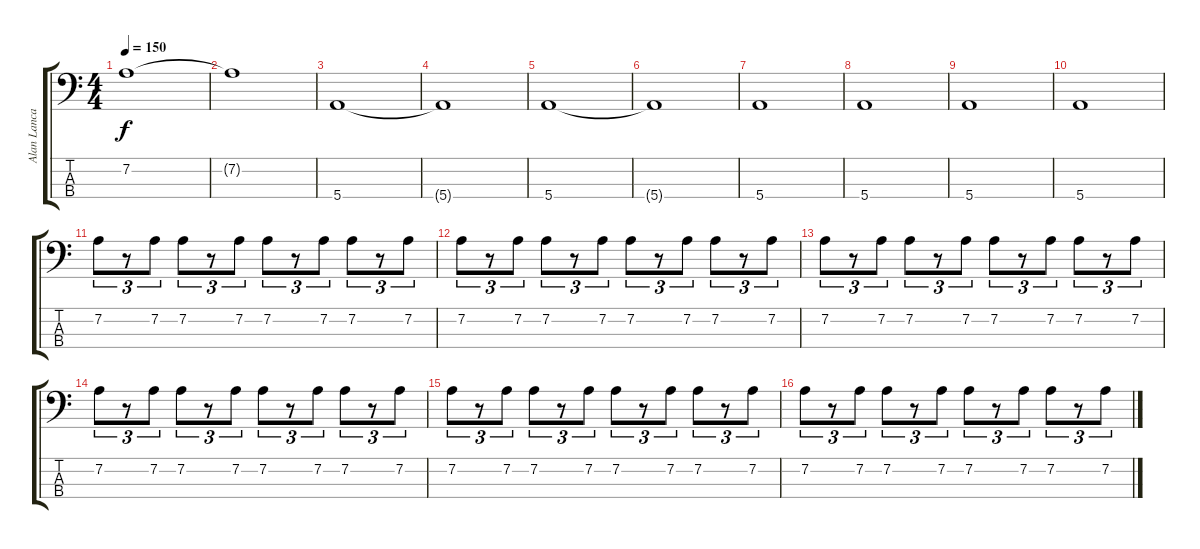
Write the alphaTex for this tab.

\track ("Alan Lancaster" "Alan Lanca") {instrument electricbassfinger}
\staff {score tabs}
\tuning (G2 D2 A1 E1) {hide}
\ts (4 4)
\tempo 150
\clef f4
\ks c
7.2.1{dy f} |
7.2{t}.1 |
5.4.1 |
5.4{t}.1 |
5.4.1 |
5.4{t}.1 |
5.4.1 |
5.4.1 |
5.4.1 |
5.4.1 |
7.2.8{tu (3 2)} r.8{tu (3 2)} 7.2.8{tu (3 2)} 7.2.8{tu (3 2)} r.8{tu (3 2)} 7.2.8{tu (3 2)} 7.2.8{tu (3 2)} r.8{tu (3 2)} 7.2.8{tu (3 2)} 7.2.8{tu (3 2)} r.8{tu (3 2)} 7.2.8{tu (3 2)} |
7.2.8{tu (3 2)} r.8{tu (3 2)} 7.2.8{tu (3 2)} 7.2.8{tu (3 2)} r.8{tu (3 2)} 7.2.8{tu (3 2)} 7.2.8{tu (3 2)} r.8{tu (3 2)} 7.2.8{tu (3 2)} 7.2.8{tu (3 2)} r.8{tu (3 2)} 7.2.8{tu (3 2)} |
7.2.8{tu (3 2)} r.8{tu (3 2)} 7.2.8{tu (3 2)} 7.2.8{tu (3 2)} r.8{tu (3 2)} 7.2.8{tu (3 2)} 7.2.8{tu (3 2)} r.8{tu (3 2)} 7.2.8{tu (3 2)} 7.2.8{tu (3 2)} r.8{tu (3 2)} 7.2.8{tu (3 2)} |
7.2.8{tu (3 2)} r.8{tu (3 2)} 7.2.8{tu (3 2)} 7.2.8{tu (3 2)} r.8{tu (3 2)} 7.2.8{tu (3 2)} 7.2.8{tu (3 2)} r.8{tu (3 2)} 7.2.8{tu (3 2)} 7.2.8{tu (3 2)} r.8{tu (3 2)} 7.2.8{tu (3 2)} |
7.2.8{tu (3 2)} r.8{tu (3 2)} 7.2.8{tu (3 2)} 7.2.8{tu (3 2)} r.8{tu (3 2)} 7.2.8{tu (3 2)} 7.2.8{tu (3 2)} r.8{tu (3 2)} 7.2.8{tu (3 2)} 7.2.8{tu (3 2)} r.8{tu (3 2)} 7.2.8{tu (3 2)} |
7.2.8{tu (3 2)} r.8{tu (3 2)} 7.2.8{tu (3 2)} 7.2.8{tu (3 2)} r.8{tu (3 2)} 7.2.8{tu (3 2)} 7.2.8{tu (3 2)} r.8{tu (3 2)} 7.2.8{tu (3 2)} 7.2.8{tu (3 2)} r.8{tu (3 2)} 7.2.8{tu (3 2)}
